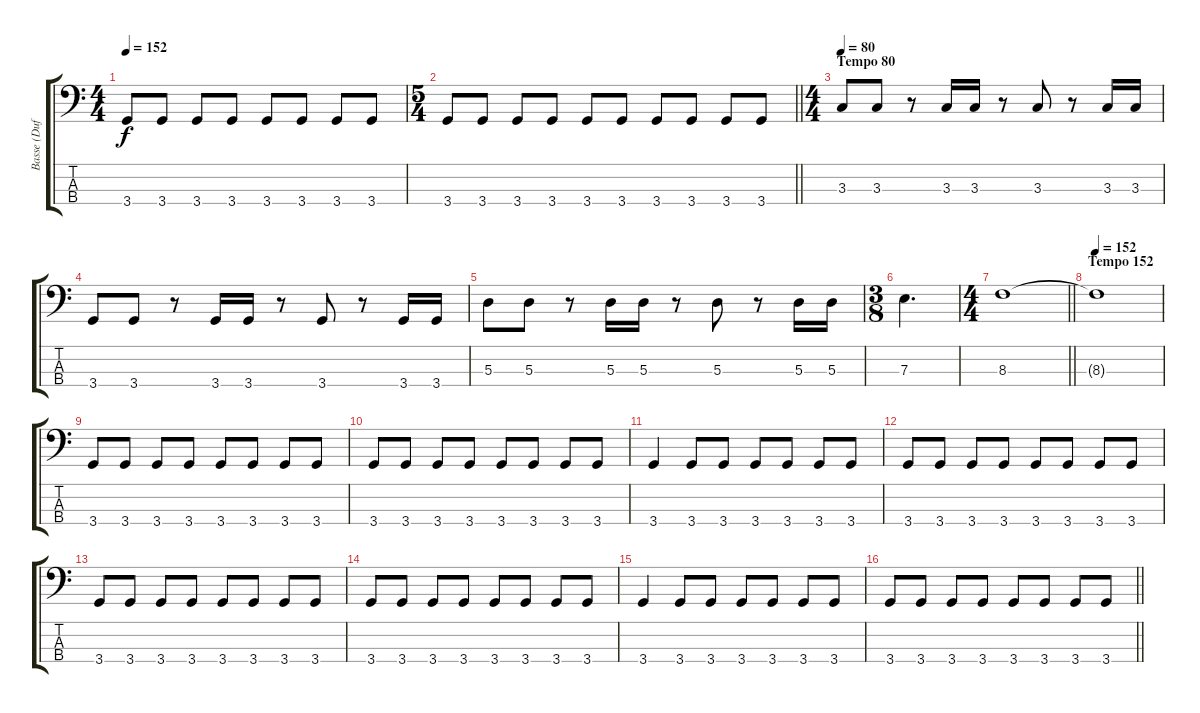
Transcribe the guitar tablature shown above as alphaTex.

\track ("Basse (Duff)" "Basse (Duf") {instrument electricbassfinger}
\staff {score tabs}
\tuning (G2 D2 A1 E1) {hide}
\ts (4 4)
\tempo 152
\clef f4
\ks c
3.4.8{dy f} 3.4.8 3.4.8 3.4.8 3.4.8 3.4.8 3.4.8 3.4.8 |
\ts (5 4)
\barLineRight lightlight
3.4.8 3.4.8 3.4.8 3.4.8 3.4.8 3.4.8 3.4.8 3.4.8 3.4.8 3.4.8 |
\ts (4 4)
\section ("" "Tempo 80")
\tempo 80
3.3.8 3.3.8 r.8 3.3.16 3.3.16 r.8 3.3.8 r.8 3.3.16 3.3.16 |
3.4.8 3.4.8 r.8 3.4.16 3.4.16 r.8 3.4.8 r.8 3.4.16 3.4.16 |
5.3.8 5.3.8 r.8 5.3.16 5.3.16 r.8 5.3.8 r.8 5.3.16 5.3.16 |
\ts (3 8)
7.3.4{d} |
\ts (4 4)
\barLineRight lightlight
8.3.1 |
\section ("" "Tempo 152")
\tempo 152
8.3{t}.1 |
3.4.8 3.4.8 3.4.8 3.4.8 3.4.8 3.4.8 3.4.8 3.4.8 |
3.4.8 3.4.8 3.4.8 3.4.8 3.4.8 3.4.8 3.4.8 3.4.8 |
3.4.4 3.4.8 3.4.8 3.4.8 3.4.8 3.4.8 3.4.8 |
3.4.8 3.4.8 3.4.8 3.4.8 3.4.8 3.4.8 3.4.8 3.4.8 |
3.4.8 3.4.8 3.4.8 3.4.8 3.4.8 3.4.8 3.4.8 3.4.8 |
3.4.8 3.4.8 3.4.8 3.4.8 3.4.8 3.4.8 3.4.8 3.4.8 |
3.4.4 3.4.8 3.4.8 3.4.8 3.4.8 3.4.8 3.4.8 |
\barLineRight lightlight
3.4.8 3.4.8 3.4.8 3.4.8 3.4.8 3.4.8 3.4.8 3.4.8
